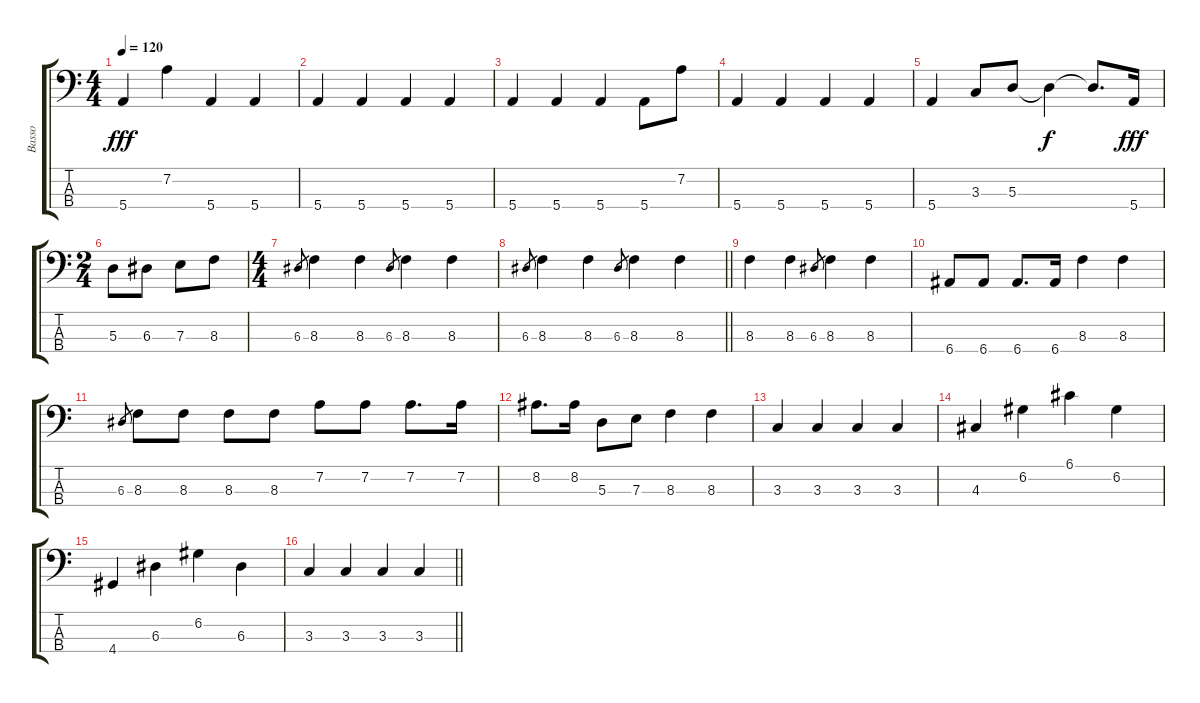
\track ("Basso" "Basso") {instrument electricbassfinger}
\staff {score tabs}
\tuning (G2 D2 A1 E1) {hide}
\ts (4 4)
\tempo 120
\clef f4
\ks c
5.4.4{dy fff} 7.2.4 5.4.4 5.4.4 |
5.4.4 5.4.4 5.4.4 5.4.4 |
5.4.4 5.4.4 5.4.4 5.4.8 7.2.8 |
5.4.4 5.4.4 5.4.4 5.4.4 |
5.4.4 3.3.8 5.3.8 5.3{t}.4{dy f} 5.3{t}.8{d} 5.4.16{dy fff} |
\ts (2 4)
5.3.8 6.3.8 7.3.8 8.3.8 |
\ts (4 4)
6.3.8{gr} 8.3.4 8.3.4 6.3.8{gr} 8.3.4 8.3.4 |
\barLineRight lightlight
6.3.8{gr} 8.3.4 8.3.4 6.3.8{gr} 8.3.4 8.3.4 |
8.3.4 8.3.4 6.3.8{gr} 8.3.4 8.3.4 |
6.4.8 6.4.8 6.4.8{d} 6.4.16 8.3.4 8.3.4 |
6.3.8{gr} 8.3.8 8.3.8 8.3.8 8.3.8 7.2.8 7.2.8 7.2.8{d} 7.2.16 |
8.2.8{d} 8.2.16 5.3.8 7.3.8 8.3.4 8.3.4 |
3.3.4 3.3.4 3.3.4 3.3.4 |
4.3.4 6.2.4 6.1.4 6.2.4 |
4.4.4 6.3.4 6.2.4 6.3.4 |
\barLineRight lightlight
3.3.4 3.3.4 3.3.4 3.3.4
